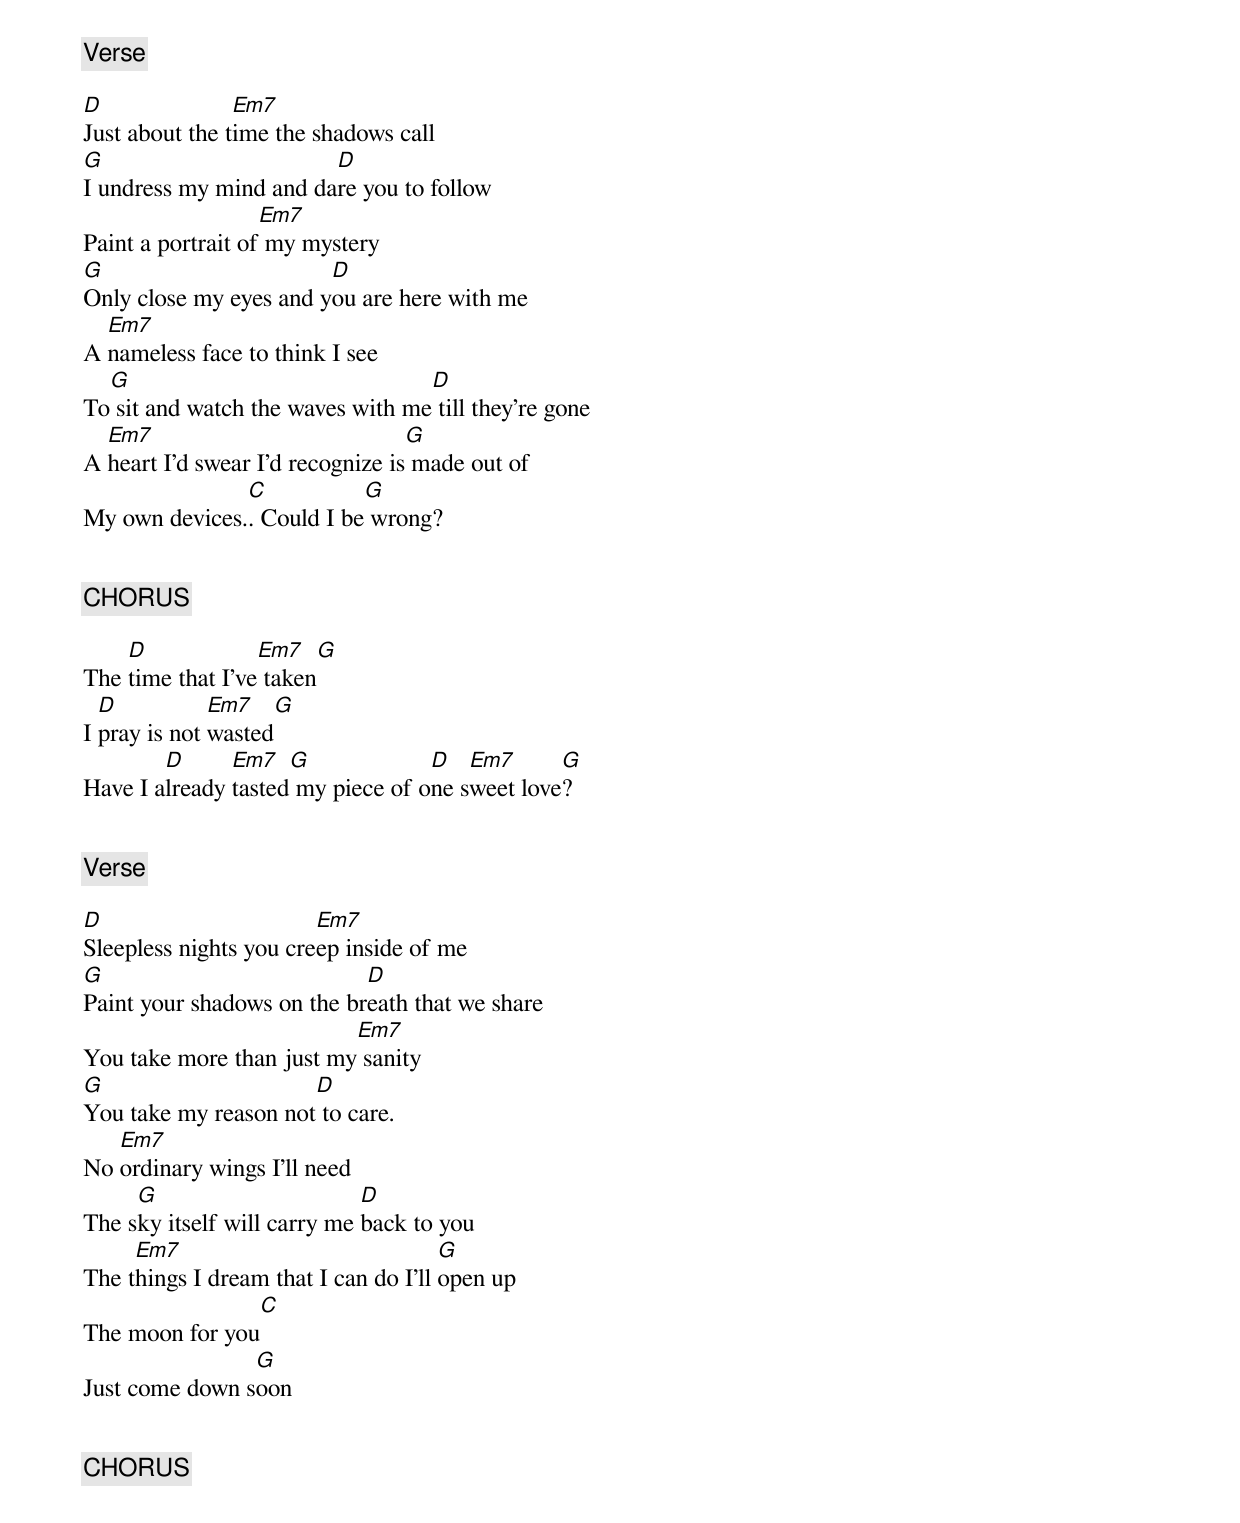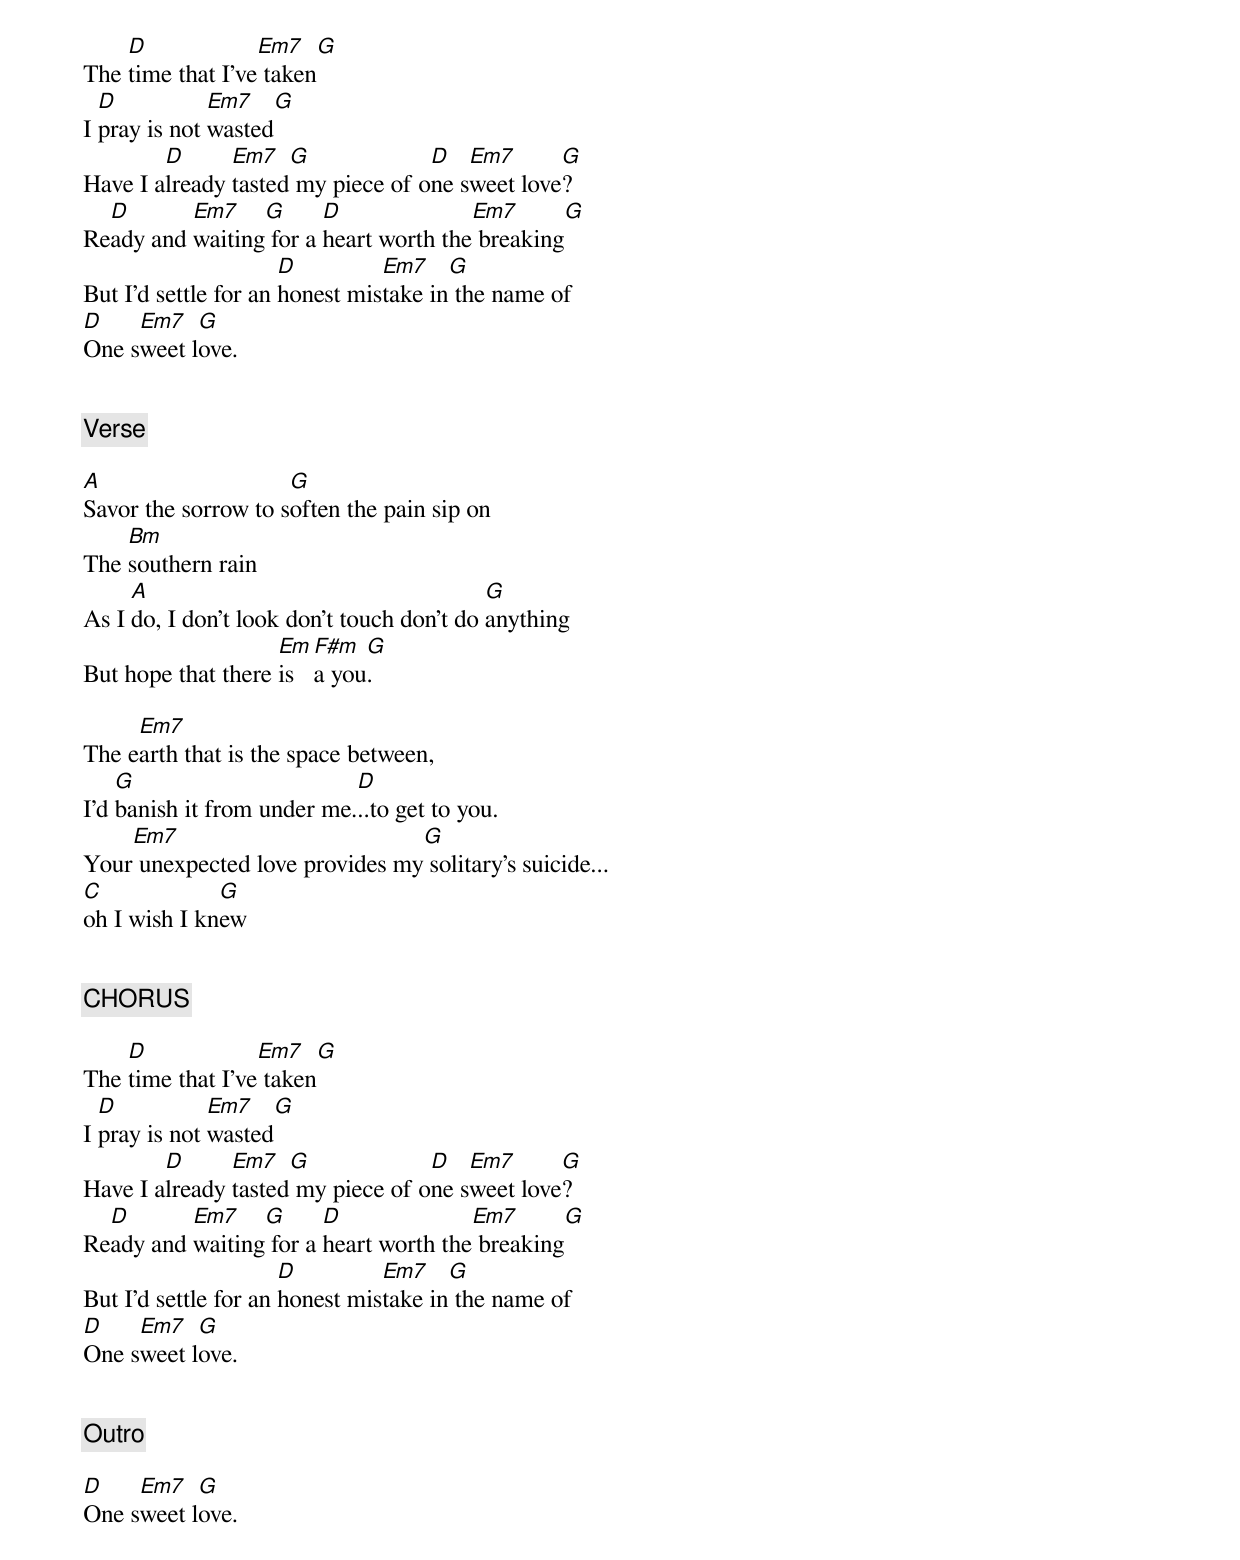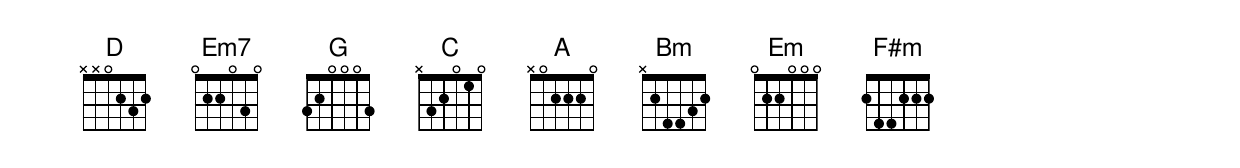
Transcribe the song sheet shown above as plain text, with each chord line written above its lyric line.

[Verse]

D               Em7
Just about the time the shadows call
G                       D
I undress my mind and dare you to follow
                   Em7
Paint a portrait of my mystery
G                       D
Only close my eyes and you are here with me
  Em7
A nameless face to think I see
  G                               D
To sit and watch the waves with me till they're gone
  Em7                             G
A heart I'd swear I'd recognize is made out of
               C           G
My own devices.. Could I be wrong?


[CHORUS]

    D             Em7        G
The time that I've taken
  D           Em7       G
I pray is not wasted
        D      Em7   G             D   Em7      G
Have I already tasted my piece of one sweet love?


[Verse]

D                       Em7
Sleepless nights you creep inside of me
G                           D
Paint your shadows on the breath that we share
                          Em7
You take more than just my sanity
G                     D
You take my reason not to care.
   Em7
No ordinary wings I'll need
     G                       D
The sky itself will carry me back to you
     Em7                              G
The things I dream that I can do I'll open up
                   C
The moon for you
                G
Just come down soon


[CHORUS]

    D             Em7        G
The time that I've taken
  D           Em7       G
I pray is not wasted
        D      Em7   G             D   Em7      G
Have I already tasted my piece of one sweet love?
  D       Em7    G      D              Em7      G
Ready and waiting for a heart worth the breaking
                      D         Em7    G
But I'd settle for an honest mistake in the name of
D    Em7   G
One sweet love.


[Verse]

A                    G
Savor the sorrow to soften the pain sip on
    Bm
The southern rain
     A                                     G
As I do, I don't look don't touch don't do anything
                    Em F#m  G
But hope that there is a you.

     Em7
The earth that is the space between,
    G                       D
I'd banish it from under me...to get to you.
    Em7                         G
Your unexpected love provides my solitary's suicide...
C             G
oh I wish I knew


[CHORUS]

    D             Em7        G
The time that I've taken
  D           Em7       G
I pray is not wasted
        D      Em7   G             D   Em7      G
Have I already tasted my piece of one sweet love?
  D       Em7    G      D              Em7      G
Ready and waiting for a heart worth the breaking
                      D         Em7    G
But I'd settle for an honest mistake in the name of
D    Em7   G
One sweet love.


[Outro]

D    Em7   G
One sweet love.
